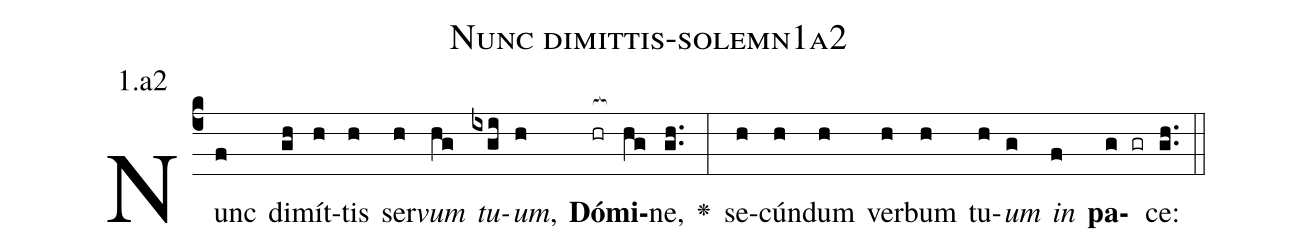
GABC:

name: Nunc dimittis-solemn1a2;
annotation: 1.a2;
%%
(c4)Nunc(f) di(gh)mít(h)tis(h) ser(h)<i>vum</i>(hg) <i>tu</i>(ixgi)<i>um</i>,(h) <b>Dó</b>(hr[ocb:1{])<b>mi</b>(hg[ocb:0}])ne,(gh..) <v>\greheightstar</v>(:) se(h)cún(h)dum(h) ver(h)bum(h) tu(h)<i>um</i>(g) <i>in</i>(f) <b>pa</b>(g gr)ce:(gh..) (::)


%E(h) u(h) o(g) u(f) a(g) e.(gh..) (::)
